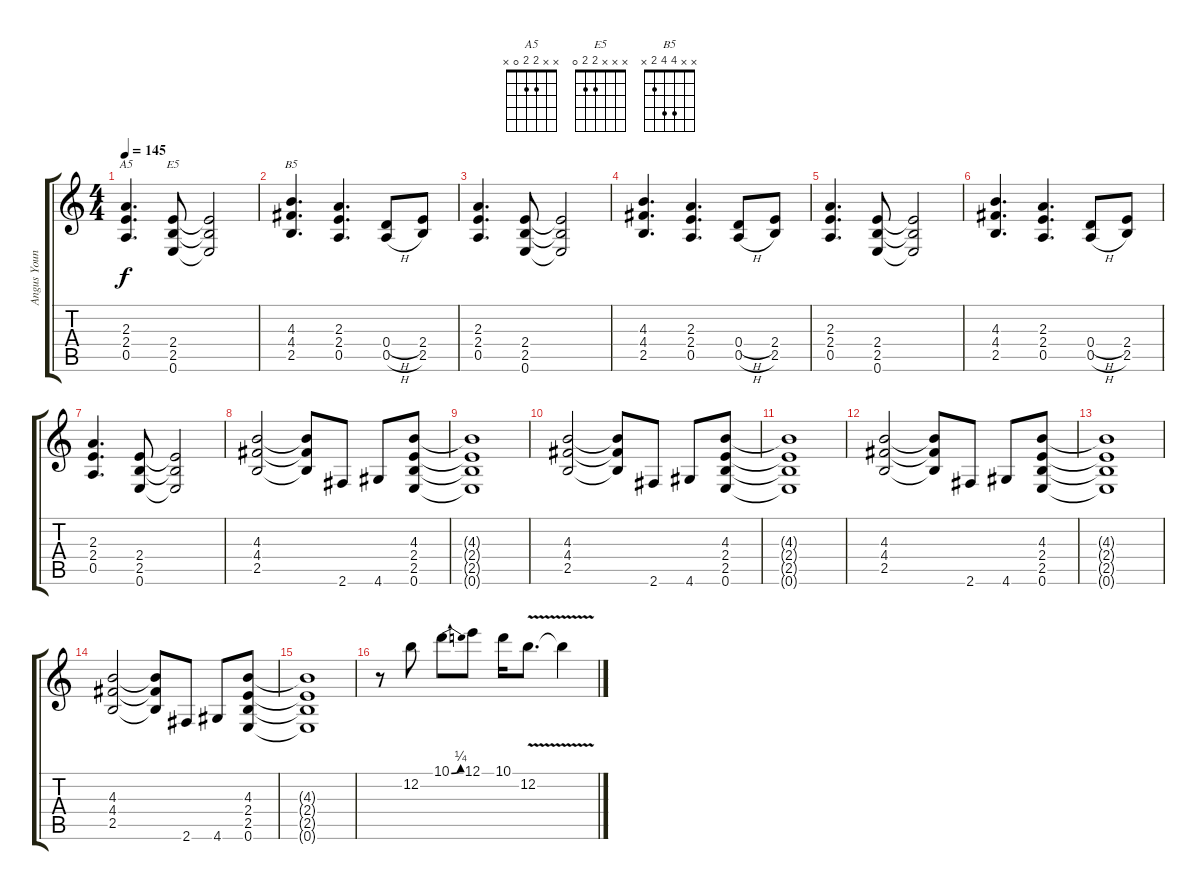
\track ("Angus Young" "Angus Youn") {instrument overdrivenguitar}
\staff {score tabs}
\tuning (E4 B3 G3 D3 A2 E2) {hide}
\chord ("A5" x x 2 2 0 x)
\chord ("E5" x x x 2 2 0)
\chord ("B5" x x 4 4 2 x)
\ts (4 4)
\tempo 145
\clef g2
\ks c
(2.3 2.4 0.5).4{d ch "A5" dy f} (2.4 2.5 0.6).8{ch "E5"} (2.4{t} 2.5{t} 0.6{t}).2 |
(4.3 4.4 2.5).4{d ch "B5"} (2.3 2.4 0.5).4{d} (0.4{h} 0.5{h}).8 (2.4 2.5).8 |
(2.3 2.4 0.5).4{d} (2.4 2.5 0.6).8 (2.4{t} 2.5{t} 0.6{t}).2 |
(4.3 4.4 2.5).4{d} (2.3 2.4 0.5).4{d} (0.4{h} 0.5{h}).8 (2.4 2.5).8 |
(2.3 2.4 0.5).4{d} (2.4 2.5 0.6).8 (2.4{t} 2.5{t} 0.6{t}).2 |
(4.3 4.4 2.5).4{d} (2.3 2.4 0.5).4{d} (0.4{h} 0.5{h}).8 (2.4 2.5).8 |
(2.3 2.4 0.5).4{d} (2.4 2.5 0.6).8 (2.4{t} 2.5{t} 0.6{t}).2 |
(4.3 4.4 2.5).2 (4.3{t} 4.4{t} 2.5{t}).8 2.6.8 4.6.8 (4.3 2.4 2.5 0.6).8 |
(4.3{t} 2.4{t} 2.5{t} 0.6{t}).1 |
(4.3 4.4 2.5).2 (4.3{t} 4.4{t} 2.5{t}).8 2.6.8 4.6.8 (4.3 2.4 2.5 0.6).8 |
(4.3{t} 2.4{t} 2.5{t} 0.6{t}).1 |
(4.3 4.4 2.5).2 (4.3{t} 4.4{t} 2.5{t}).8 2.6.8 4.6.8 (4.3 2.4 2.5 0.6).8 |
(4.3{t} 2.4{t} 2.5{t} 0.6{t}).1 |
(4.3 4.4 2.5).2 (4.3{t} 4.4{t} 2.5{t}).8 2.6.8 4.6.8 (4.3 2.4 2.5 0.6).8 |
(4.3{t} 2.4{t} 2.5{t} 0.6{t}).1 |
r.8 12.2.8 10.1{be (bend 0 0 60 1)}.8 12.1.8 10.1.16 12.2{v}.8{d} 12.2{t}.4
